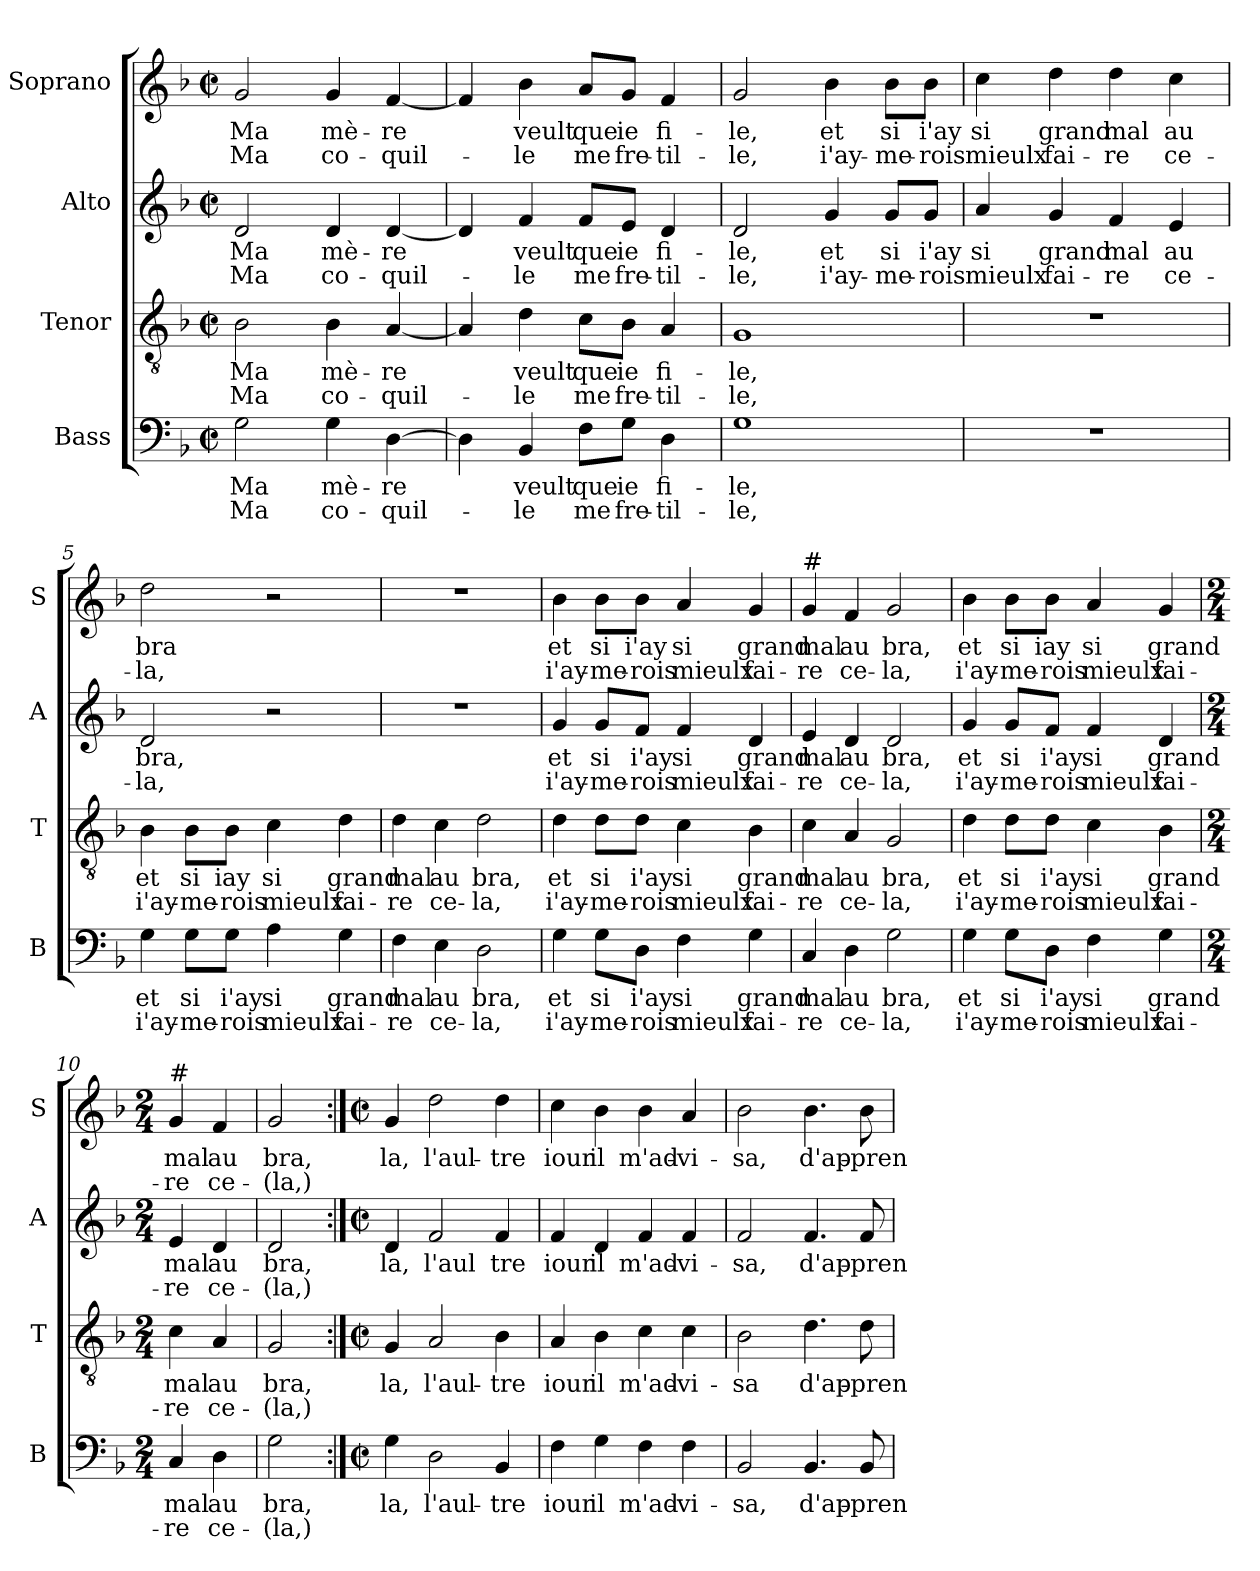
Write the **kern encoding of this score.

**kern	**text	**text	**kern	**text	**text	**kern	**text	**text	**kern	**text	**text
*part4	*part4	*part4	*part3	*part3	*part3	*part2	*part2	*part2	*part1	*part1	*part1
*staff4	*staff4	*staff4	*staff3	*staff3	*staff3	*staff2	*staff2	*staff2	*staff1	*staff1	*staff1
*I"Bass	*	*	*I"Tenor	*	*	*I"Alto	*	*	*I"Soprano	*	*
*I'B	*	*	*I'T	*	*	*I'A	*	*	*I'S	*	*
*clefF4	*	*	*clefGv2	*	*	*clefG2	*	*	*clefG2	*	*
*k[b-]	*	*	*k[b-]	*	*	*k[b-]	*	*	*k[b-]	*	*
*F:	*	*	*F:	*	*	*F:	*	*	*F:	*	*
*M2/2	*	*	*M2/2	*	*	*M2/2	*	*	*M2/2	*	*
*met(c|)	*	*	*met(c|)	*	*	*met(c|)	*	*	*met(c|)	*	*
=1	=1	=1	=1	=1	=1	=1	=1	=1	=1	=1	=1
!	!LO:LY:b	!LO:LY:b	!	!LO:LY:b	!LO:LY:b	!	!LO:LY:b	!LO:LY:b	!	!LO:LY:b	!LO:LY:b
2G\	Ma	Ma	2B-\	Ma	Ma	2d/	Ma	Ma	2g/	Ma	Ma
!	!LO:LY:b	!LO:LY:b	!	!LO:LY:b	!LO:LY:b	!	!LO:LY:b	!LO:LY:b	!	!LO:LY:b	!LO:LY:b
4G\	mè-	co-	4B-\	mè-	co-	4d/	mè-	co-	4g/	mè-	co-
!	!LO:LY:b	!LO:LY:b	!	!LO:LY:b	!LO:LY:b	!	!LO:LY:b	!LO:LY:b	!	!LO:LY:b	!LO:LY:b
[4D\	-re	-quil-	[4A/	-re	-quil-	[4d/	-re	-quil-	[4f/	-re	-quil-
=2	=2	=2	=2	=2	=2	=2	=2	=2	=2	=2	=2
4D\]	.	.	4A/]	.	.	4d/]	.	.	4f/]	.	.
!	!LO:LY:b	!LO:LY:b	!	!LO:LY:b	!LO:LY:b	!	!LO:LY:b	!LO:LY:b	!	!LO:LY:b	!LO:LY:b
4BB-/	veult	-le	4d\	veult	-le	4f/	veult	-le	4b-\	veult	-le
!	!LO:LY:b	!LO:LY:b	!	!LO:LY:b	!LO:LY:b	!	!LO:LY:b	!LO:LY:b	!	!LO:LY:b	!LO:LY:b
8F\L	que	me	8c\L	que	me	8f/L	que	me	8a/L	que	me
!	!LO:LY:b	!LO:LY:b	!	!LO:LY:b	!LO:LY:b	!	!LO:LY:b	!LO:LY:b	!	!LO:LY:b	!LO:LY:b
8G\J	ie	fre-	8B-\J	ie	fre-	8e/J	ie	fre-	8g/J	ie	fre-
!	!LO:LY:b	!LO:LY:b	!	!LO:LY:b	!LO:LY:b	!	!LO:LY:b	!LO:LY:b	!	!LO:LY:b	!LO:LY:b
4D\	fi-	-til-	4A/	fi-	-til-	4d/	fi-	-til-	4f/	fi-	-til-
=3	=3	=3	=3	=3	=3	=3	=3	=3	=3	=3	=3
!	!LO:LY:b	!LO:LY:b	!	!LO:LY:b	!LO:LY:b	!	!LO:LY:b	!LO:LY:b	!	!LO:LY:b	!LO:LY:b
1G	-le,	-le,	1G	-le,	-le,	2d/	-le,	-le,	2g/	-le,	-le,
!	!	!	!	!	!	!	!LO:LY:b	!LO:LY:b	!	!LO:LY:b	!LO:LY:b
.	.	.	.	.	.	4g/	et	i'ay-	4b-\	et	i'ay-
!	!	!	!	!	!	!	!LO:LY:b	!LO:LY:b	!	!LO:LY:b	!LO:LY:b
.	.	.	.	.	.	8g/L	si	-me-	8b-\L	si	-me-
!	!	!	!	!	!	!	!LO:LY:b	!LO:LY:b	!	!LO:LY:b	!LO:LY:b
.	.	.	.	.	.	8g/J	i'ay	-rois	8b-\J	i'ay	-rois
=4	=4	=4	=4	=4	=4	=4	=4	=4	=4	=4	=4
!	!	!	!	!	!	!	!LO:LY:b	!LO:LY:b	!	!LO:LY:b	!LO:LY:b
1r	.	.	1r	.	.	4a/	si	mieulx	4cc\	si	mieulx
!	!	!	!	!	!	!	!LO:LY:b	!LO:LY:b	!	!LO:LY:b	!LO:LY:b
.	.	.	.	.	.	4g/	grand	fai-	4dd\	grand	fai-
!	!	!	!	!	!	!	!LO:LY:b	!LO:LY:b	!	!LO:LY:b	!LO:LY:b
.	.	.	.	.	.	4f/	mal	-re	4dd\	mal	-re
!	!	!	!	!	!	!	!LO:LY:b	!LO:LY:b	!	!LO:LY:b	!LO:LY:b
.	.	.	.	.	.	4e/	au	ce-	4cc\	au	ce-
=5	=5	=5	=5	=5	=5	=5	=5	=5	=5	=5	=5
!	!LO:LY:b	!LO:LY:b	!	!LO:LY:b	!LO:LY:b	!	!LO:LY:b	!LO:LY:b	!	!LO:LY:b	!LO:LY:b
4G\	et	i'ay-	4B-\	et	i'ay-	2d/	bra,	-la,	2dd\	bra	-la,
!	!LO:LY:b	!LO:LY:b	!	!LO:LY:b	!LO:LY:b	!	!	!	!	!	!
8G\L	si	-me-	8B-\L	si	-me-	.	.	.	.	.	.
!	!LO:LY:b	!LO:LY:b	!	!LO:LY:b	!LO:LY:b	!	!	!	!	!	!
8G\J	i'ay	-rois	8B-\J	iay	-rois	.	.	.	.	.	.
!	!LO:LY:b	!LO:LY:b	!	!LO:LY:b	!LO:LY:b	!	!	!	!	!	!
4A\	si	mieulx	4c\	si	mieulx	2r	.	.	2r	.	.
!	!LO:LY:b	!LO:LY:b	!	!LO:LY:b	!LO:LY:b	!	!	!	!	!	!
4G\	grand	fai-	4d\	grand	fai-	.	.	.	.	.	.
!!LO:LB:g=z
=6	=6	=6	=6	=6	=6	=6	=6	=6	=6	=6	=6
!	!LO:LY:b	!LO:LY:b	!	!LO:LY:b	!LO:LY:b	!	!	!	!	!	!
4F\	mal	-re	4d\	mal	-re	1r	.	.	1r	.	.
!	!LO:LY:b	!LO:LY:b	!	!LO:LY:b	!LO:LY:b	!	!	!	!	!	!
4E\	au	ce-	4c\	au	ce-	.	.	.	.	.	.
!	!LO:LY:b	!LO:LY:b	!	!LO:LY:b	!LO:LY:b	!	!	!	!	!	!
2D\	bra,	-la,	2d\	bra,	-la,	.	.	.	.	.	.
=7	=7	=7	=7	=7	=7	=7	=7	=7	=7	=7	=7
!	!LO:LY:b	!LO:LY:b	!	!LO:LY:b	!LO:LY:b	!	!LO:LY:b	!LO:LY:b	!	!LO:LY:b	!LO:LY:b
4G\	et	i'ay-	4d\	et	i'ay-	4g/	et	i'ay-	4b-\	et	i'ay-
!	!LO:LY:b	!LO:LY:b	!	!LO:LY:b	!LO:LY:b	!	!LO:LY:b	!LO:LY:b	!	!LO:LY:b	!LO:LY:b
8G\L	si	-me-	8d\L	si	-me-	8g/L	si	-me-	8b-\L	si	-me-
!	!LO:LY:b	!LO:LY:b	!	!LO:LY:b	!LO:LY:b	!	!LO:LY:b	!LO:LY:b	!	!LO:LY:b	!LO:LY:b
8D\J	i'ay	-rois	8d\J	i'ay	-rois	8f/J	i'ay	-rois	8b-\J	i'ay	-rois
!	!LO:LY:b	!LO:LY:b	!	!LO:LY:b	!LO:LY:b	!	!LO:LY:b	!LO:LY:b	!	!LO:LY:b	!LO:LY:b
4F\	si	mieulx	4c\	si	mieulx	4f/	si	mieulx	4a/	si	mieulx
!	!LO:LY:b	!LO:LY:b	!	!LO:LY:b	!LO:LY:b	!	!LO:LY:b	!LO:LY:b	!	!LO:LY:b	!LO:LY:b
4G\	grand	fai-	4B-\	grand	fai-	4d/	grand	fai-	4g/	grand	fai-
=8	=8	=8	=8	=8	=8	=8	=8	=8	=8	=8	=8
!	!	!	!	!	!	!	!	!	!LO:TX:a:t=#	!	!
!	!LO:LY:b	!LO:LY:b	!	!LO:LY:b	!LO:LY:b	!	!LO:LY:b	!LO:LY:b	!	!LO:LY:b	!LO:LY:b
4C/	mal	-re	4c\	mal	-re	4e/	mal	-re	4g/	mal	-re
!	!LO:LY:b	!LO:LY:b	!	!LO:LY:b	!LO:LY:b	!	!LO:LY:b	!LO:LY:b	!	!LO:LY:b	!LO:LY:b
4D\	au	ce-	4A/	au	ce-	4d/	au	ce-	4f/	au	ce-
!	!LO:LY:b	!LO:LY:b	!	!LO:LY:b	!LO:LY:b	!	!LO:LY:b	!LO:LY:b	!	!LO:LY:b	!LO:LY:b
2G\	bra,	-la,	2G/	bra,	-la,	2d/	bra,	-la,	2g/	bra,	-la,
=9	=9	=9	=9	=9	=9	=9	=9	=9	=9	=9	=9
!	!LO:LY:b	!LO:LY:b	!	!LO:LY:b	!LO:LY:b	!	!LO:LY:b	!LO:LY:b	!	!LO:LY:b	!LO:LY:b
4G\	et	i'ay-	4d\	et	i'ay-	4g/	et	i'ay-	4b-\	et	i'ay-
!	!LO:LY:b	!LO:LY:b	!	!LO:LY:b	!LO:LY:b	!	!LO:LY:b	!LO:LY:b	!	!LO:LY:b	!LO:LY:b
8G\L	si	-me-	8d\L	si	-me-	8g/L	si	-me-	8b-\L	si	-me-
!	!LO:LY:b	!LO:LY:b	!	!LO:LY:b	!LO:LY:b	!	!LO:LY:b	!LO:LY:b	!	!LO:LY:b	!LO:LY:b
8D\J	i'ay	-rois	8d\J	i'ay	-rois	8f/J	i'ay	-rois	8b-\J	iay	-rois
!	!LO:LY:b	!LO:LY:b	!	!LO:LY:b	!LO:LY:b	!	!LO:LY:b	!LO:LY:b	!	!LO:LY:b	!LO:LY:b
4F\	si	mieulx	4c\	si	mieulx	4f/	si	mieulx	4a/	si	mieulx
!	!LO:LY:b	!LO:LY:b	!	!LO:LY:b	!LO:LY:b	!	!LO:LY:b	!LO:LY:b	!	!LO:LY:b	!LO:LY:b
4G\	grand	fai-	4B-\	grand	fai-	4d/	grand	fai-	4g/	grand	fai-
=10	=10	=10	=10	=10	=10	=10	=10	=10	=10	=10	=10
*M2/4	*	*	*M2/4	*	*	*M2/4	*	*	*M2/4	*	*
!	!	!	!	!	!	!	!	!	!LO:TX:a:t=#	!	!
!	!LO:LY:b	!LO:LY:b	!	!LO:LY:b	!LO:LY:b	!	!LO:LY:b	!LO:LY:b	!	!LO:LY:b	!LO:LY:b
4C/	mal	-re	4c\	mal	-re	4e/	mal	-re	4g/	mal	-re
!	!LO:LY:b	!LO:LY:b	!	!LO:LY:b	!LO:LY:b	!	!LO:LY:b	!LO:LY:b	!	!LO:LY:b	!LO:LY:b
4D\	au	ce-	4A/	au	ce-	4d/	au	ce-	4f/	au	ce-
=11	=11	=11	=11	=11	=11	=11	=11	=11	=11	=11	=11
!	!LO:LY:b	!LO:LY:b	!	!LO:LY:b	!LO:LY:b	!	!LO:LY:b	!LO:LY:b	!	!LO:LY:b	!LO:LY:b
2G\	bra,	-(la,)	2G/	bra,	-(la,)	2d/	bra,	-(la,)	2g/	bra,	-(la,)
!!LO:PB:g=z
=12:|!	=12:|!	=12:|!	=12:|!	=12:|!	=12:|!	=12:|!	=12:|!	=12:|!	=12:|!	=12:|!	=12:|!
*M2/2	*	*	*M2/2	*	*	*M2/2	*	*	*M2/2	*	*
*met(c|)	*	*	*met(c|)	*	*	*met(c|)	*	*	*met(c|)	*	*
!	!LO:LY:b	!	!	!LO:LY:b	!	!	!LO:LY:b	!	!	!LO:LY:b	!
4G\	la,	.	4G/	la,	.	4d/	la,	.	4g/	la,	.
!	!LO:LY:b	!	!	!LO:LY:b	!	!	!LO:LY:b	!	!	!LO:LY:b	!
2D\	l'aul-	.	2A/	l'aul-	.	2f/	l'aul	.	2dd\	l'aul-	.
!	!LO:LY:b	!	!	!LO:LY:b	!	!	!LO:LY:b	!	!	!LO:LY:b	!
4BB-/	-tre	.	4B-\	-tre	.	4f/	tre	.	4dd\	-tre	.
=13	=13	=13	=13	=13	=13	=13	=13	=13	=13	=13	=13
!	!LO:LY:b	!	!	!LO:LY:b	!	!	!LO:LY:b	!	!	!LO:LY:b	!
4F\	iour	.	4A/	iour	.	4f/	iour	.	4cc\	iour	.
!	!LO:LY:b	!	!	!LO:LY:b	!	!	!LO:LY:b	!	!	!LO:LY:b	!
4G\	il	.	4B-\	il	.	4d/	il	.	4b-\	il	.
!	!LO:LY:b	!	!	!LO:LY:b	!	!	!LO:LY:b	!	!	!LO:LY:b	!
4F\	m'ad-	.	4c\	m'ad-	.	4f/	m'ad-	.	4b-\	m'ad-	.
!	!LO:LY:b	!	!	!LO:LY:b	!	!	!LO:LY:b	!	!	!LO:LY:b	!
4F\	-vi-	.	4c\	-vi-	.	4f/	-vi-	.	4a/	-vi-	.
=14	=14	=14	=14	=14	=14	=14	=14	=14	=14	=14	=14
!	!LO:LY:b	!	!	!LO:LY:b	!	!	!LO:LY:b	!	!	!LO:LY:b	!
2BB-/	-sa,	.	2B-\	-sa	.	2f/	-sa,	.	2b-\	-sa,	.
!	!LO:LY:b	!	!	!LO:LY:b	!	!	!LO:LY:b	!	!	!LO:LY:b	!
4.BB-/	d'ap-	.	4.d\	d'ap-	.	4.f/	d'ap-	.	4.b-\	d'ap-	.
!	!LO:LY:b	!	!	!LO:LY:b	!	!	!LO:LY:b	!	!	!LO:LY:b	!
8BB-/	-pren-	.	8d\	-pren-	.	8f/	-pren-	.	8b-\	-pren-	.
=	=	=	=	=	=	=	=	=	=	=	=
*-	*-	*-	*-	*-	*-	*-	*-	*-	*-	*-	*-
